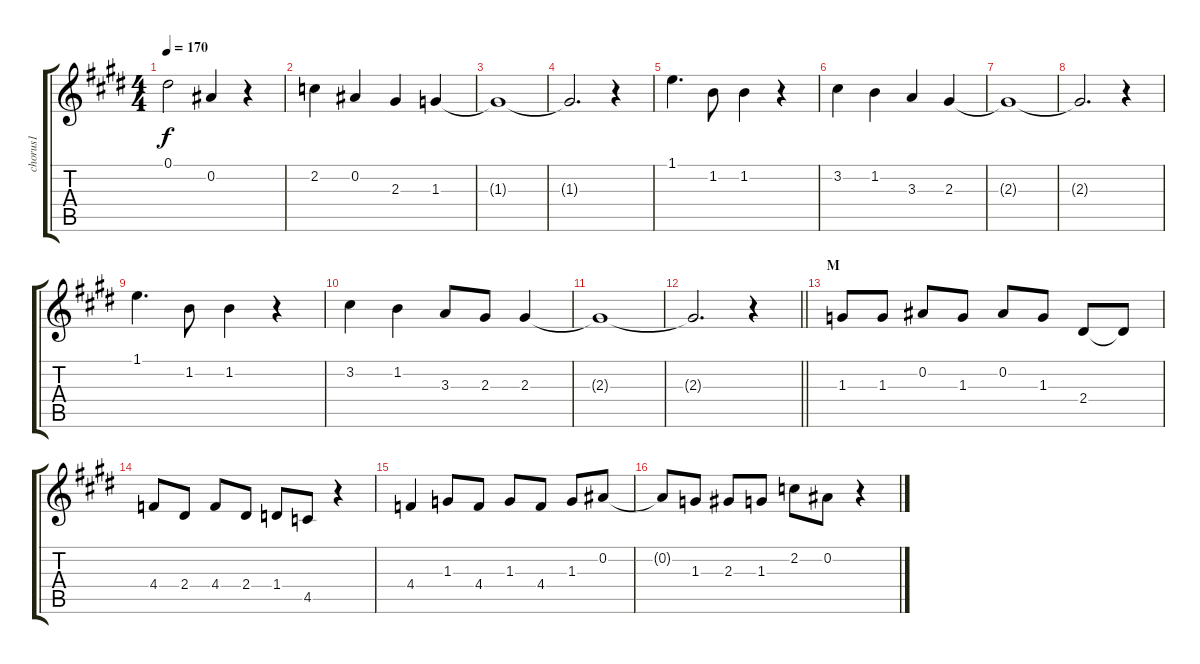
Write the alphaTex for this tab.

\track ("chorus1" "chorus1") {instrument electricguitarjazz}
\staff {score tabs}
\tuning (Eb4 Bb3 Gb3 Db3 Ab2 Eb2) {hide}
\ts (4 4)
\tempo 170
\clef g2
\ks e
0.1.2{dy f} 0.2.4 r.4 |
2.2.4 0.2.4 2.3.4 1.3.4 |
1.3{t}.1 |
1.3{t}.2{d} r.4 |
1.1.4{d} 1.2.8 1.2.4 r.4 |
3.2.4 1.2.4 3.3.4 2.3.4 |
2.3{t}.1 |
2.3{t}.2{d} r.4 |
1.1.4{d} 1.2.8 1.2.4 r.4 |
3.2.4 1.2.4 3.3.8 2.3.8 2.3.4 |
2.3{t}.1 |
\barLineRight lightlight
2.3{t}.2{d} r.4 |
\section ("" "M")
1.3.8 1.3.8 0.2.8 1.3.8 0.2.8 1.3.8 2.4.8 2.4{t}.8 |
4.4.8 2.4.8 4.4.8 2.4.8 1.4.8 4.5.8 r.4 |
4.4.4 1.3.8 4.4.8 1.3.8 4.4.8 1.3.8 0.2.8 |
0.2{t}.8 1.3.8 2.3.8 1.3.8 2.2.8 0.2.8 r.4
